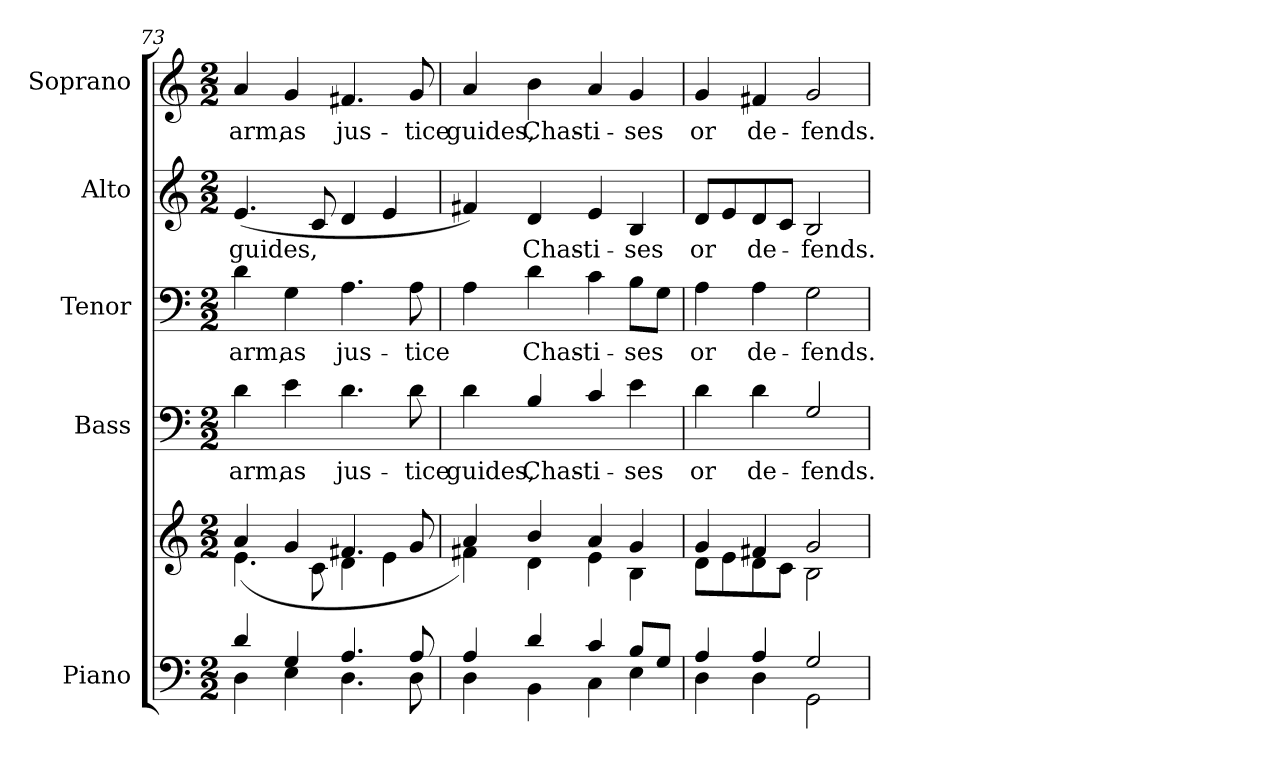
**kern	**kern	**kern	**text	**kern	**text	**kern	**text	**kern	**text
*part5	*part5	*part4	*part4	*part3	*part3	*part2	*part2	*part1	*part1
*staff6	*staff5	*staff4	*staff4	*staff3	*staff3	*staff2	*staff2	*staff1	*staff1
*I"Piano	*	*I"Bass	*	*I"Tenor	*	*I"Alto	*	*I"Soprano	*
*I'Pno.	*	*	*	*	*	*	*	*	*
*clefF4	*clefG2	*clefF4	*	*clefF4	*	*clefG2	*	*clefG2	*
*	*	*ITrd7c12	*	*	*	*	*	*	*
*k[]	*k[]	*k[]	*	*k[]	*	*k[]	*	*k[]	*
*C:	*C:	*C:	*	*C:	*	*C:	*	*C:	*
*M2/2	*M2/2	*M2/2	*	*M2/2	*	*M2/2	*	*M2/2	*
=73	=73	=73	=73	=73	=73	=73	=73	=73	=73
*^	*^	*	*	*	*	*	*	*	*
!	!	!	!	!	!LO:LY:b:color=#000000	!	!	!	!	!	!
!	!	!	!	!	!	!	!LO:LY:b:color=#000000	!	!	!	!
!	!	!	!	!	!	!	!	!	!LO:LY:b:color=#000000	!	!
!	!	!	!	!	!	!	!	!	!	!	!LO:LY:b:color=#000000
4di/	4Di\	4ai/	(4.ei\	4Di\	arm,	4di\	arm,	(4.ei/	guides,	4ai/	arm,
!	!	!	!	!	!LO:LY:b:color=#000000	!	!	!	!	!	!
!	!	!	!	!	!	!	!LO:LY:b:color=#000000	!	!	!	!
!	!	!	!	!	!	!	!	!	!	!	!LO:LY:b:color=#000000
4Gi/	4Ei\	4gi/	.	4Ei\	as	4Gi\	as	.	.	4gi/	as
.	.	.	8ci\	.	.	.	.	8ci/	.	.	.
!	!	!	!	!	!LO:LY:b:color=#000000	!	!	!	!	!	!
!	!	!	!	!	!	!	!LO:LY:b:color=#000000	!	!	!	!
!	!	!	!	!	!	!	!	!	!	!	!LO:LY:b:color=#000000
4.Ai/	4.Di\	4.f#Xi/	4di\	4.Di\	jus-	4.Ai\	jus-	4di/	.	4.f#Xi/	jus-
.	.	.	4ei\	.	.	.	.	4ei/	.	.	.
!	!	!	!	!	!LO:LY:b:color=#000000	!	!	!	!	!	!
!	!	!	!	!	!	!	!LO:LY:b:color=#000000	!	!	!	!
!	!	!	!	!	!	!	!	!	!	!	!LO:LY:b:color=#000000
8Ai/	8Di\	8gi/	.	8Di\	-tice	8Ai\	-tice	.	.	8gi/	-tice
=74	=74	=74	=74	=74	=74	=74	=74	=74	=74	=74	=74
!	!	!	!	!	!LO:LY:b:color=#000000	!	!	!	!	!	!
!	!	!	!	!	!	!	!	!	!	!	!LO:LY:b:color=#000000
4Ai/	4Di\	4ai/	4f#Xi\)	4Di\	guides,	4Ai\	.	4f#Xi/)	.	4ai/	guides,
!	!	!	!	!	!LO:LY:b:color=#000000	!	!	!	!	!	!
!	!	!	!	!	!	!	!LO:LY:b:color=#000000	!	!	!	!
!	!	!	!	!	!	!	!	!	!LO:LY:b:color=#000000	!	!
!	!	!	!	!	!	!	!	!	!	!	!LO:LY:b:color=#000000
4di/	4BBi\	4bi/	4di\	4BBi/	Chas-	4di\	Chas-	4di/	Chas-	4bi\	Chas-
!	!	!	!	!	!LO:LY:b:color=#000000	!	!	!	!	!	!
!	!	!	!	!	!	!	!LO:LY:b:color=#000000	!	!	!	!
!	!	!	!	!	!	!	!	!	!LO:LY:b:color=#000000	!	!
!	!	!	!	!	!	!	!	!	!	!	!LO:LY:b:color=#000000
4ci/	4Ci\	4ai/	4ei\	4Ci/	-ti-	4ci\	-ti-	4ei/	-ti-	4ai/	-ti-
!	!	!	!	!	!LO:LY:b:color=#000000	!	!	!	!	!	!
!	!	!	!	!	!	!	!LO:LY:b:color=#000000	!	!	!	!
!	!	!	!	!	!	!	!	!	!LO:LY:b:color=#000000	!	!
!	!	!	!	!	!	!	!	!	!	!	!LO:LY:b:color=#000000
8Bi/L	4Ei\	4gi/	4Bi\	4Ei\	-ses	8Bi\L	-ses	4Bi/	-ses	4gi/	-ses
8Gi/J	.	.	.	.	.	8Gi\J	.	.	.	.	.
=75	=75	=75	=75	=75	=75	=75	=75	=75	=75	=75	=75
!	!	!	!	!	!LO:LY:b:color=#000000	!	!	!	!	!	!
!	!	!	!	!	!	!	!LO:LY:b:color=#000000	!	!	!	!
!	!	!	!	!	!	!	!	!	!LO:LY:b:color=#000000	!	!
!	!	!	!	!	!	!	!	!	!	!	!LO:LY:b:color=#000000
4Ai/	4Di\	4gi/	8di\L	4Di\	or	4Ai\	or	8di/L	or	4gi/	or
.	.	.	8ei\	.	.	.	.	8ei/	.	.	.
!	!	!	!	!	!LO:LY:b:color=#000000	!	!	!	!	!	!
!	!	!	!	!	!	!	!LO:LY:b:color=#000000	!	!	!	!
!	!	!	!	!	!	!	!	!	!LO:LY:b:color=#000000	!	!
!	!	!	!	!	!	!	!	!	!	!	!LO:LY:b:color=#000000
4Ai/	4Di\	4f#Xi/	8di\	4Di\	de-	4Ai\	de-	8di/	de-	4f#Xi/	de-
.	.	.	8ci\J	.	.	.	.	8ci/J	.	.	.
!	!	!	!	!	!LO:LY:b:color=#000000	!	!	!	!	!	!
!	!	!	!	!	!	!	!LO:LY:b:color=#000000	!	!	!	!
!	!	!	!	!	!	!	!	!	!LO:LY:b:color=#000000	!	!
!	!	!	!	!	!	!	!	!	!	!	!LO:LY:b:color=#000000
2Gi/	2GGi\	2gi/	2Bi\	2GGi/	-fends.	2Gi\	-fends.	2Bi/	-fends.	2gi/	-fends.
*v	*v	*	*	*	*	*	*	*	*	*	*
*	*v	*v	*	*	*	*	*	*	*	*
=	=	=	=	=	=	=	=	=	=
*-	*-	*-	*-	*-	*-	*-	*-	*-	*-
